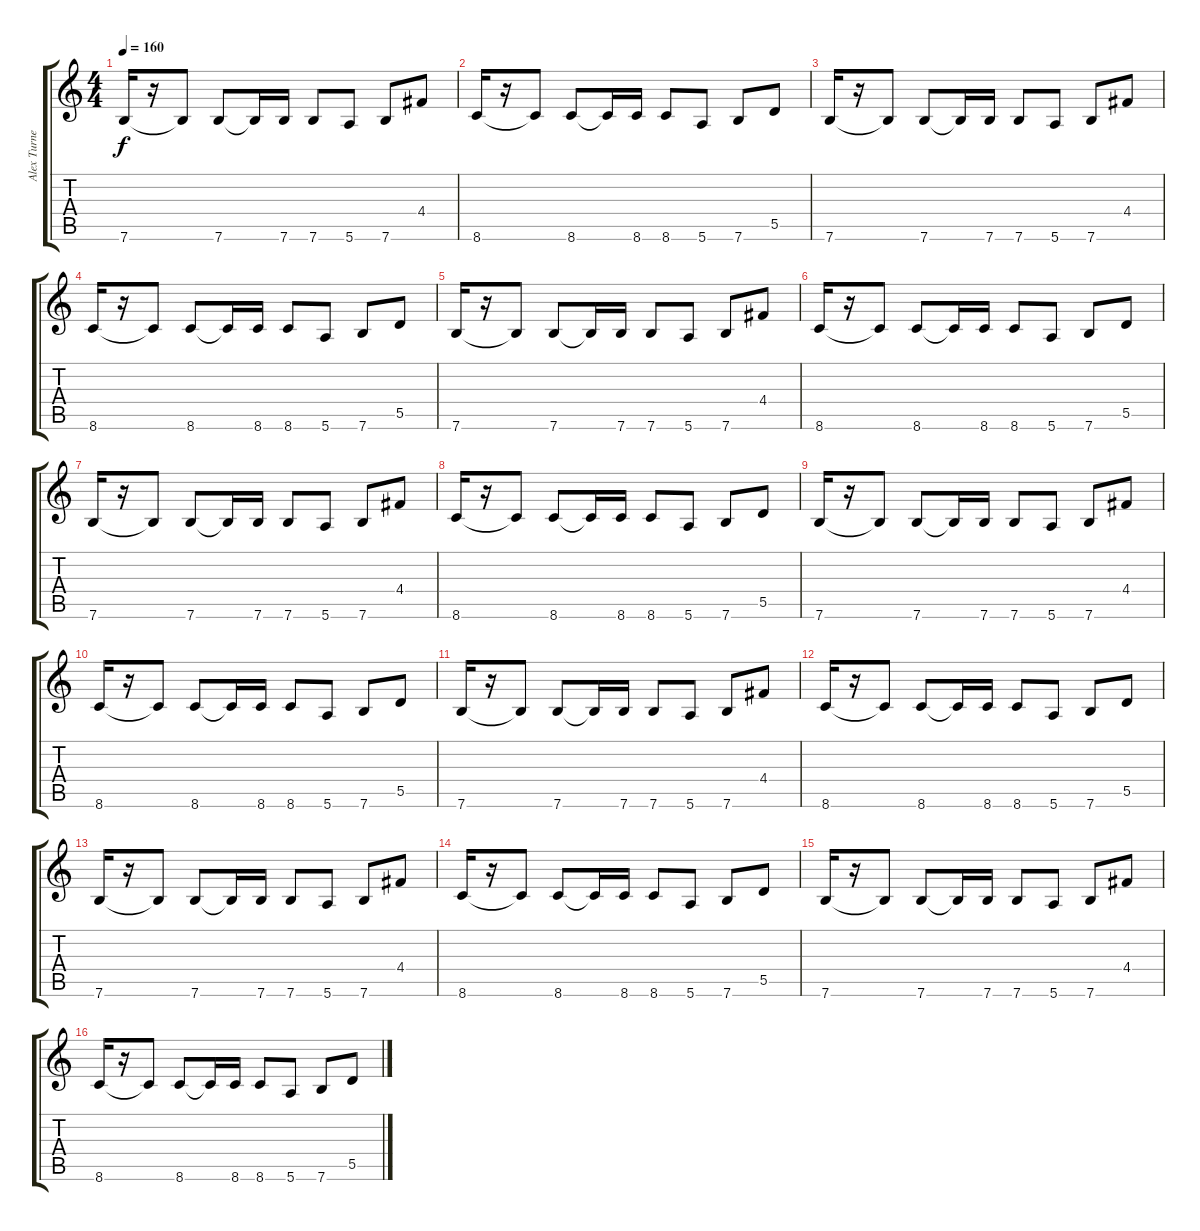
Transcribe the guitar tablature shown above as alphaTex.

\track ("Alex Turner" "Alex Turne") {instrument electricguitarclean}
\staff {score tabs}
\tuning (E4 B3 G3 D3 A2 E2) {hide}
\ts (4 4)
\tempo 160
\clef g2
\ks c
7.6.16{dy f instrument overdrivenguitar} r.16 7.6{t}.8 7.6.8 7.6{t}.16 7.6.16 7.6.8 5.6.8 7.6.8 4.4.8 |
8.6.16 r.16 8.6{t}.8 8.6.8 8.6{t}.16 8.6.16 8.6.8 5.6.8 7.6.8 5.5.8 |
7.6.16{instrument overdrivenguitar} r.16 7.6{t}.8 7.6.8 7.6{t}.16 7.6.16 7.6.8 5.6.8 7.6.8 4.4.8 |
8.6.16 r.16 8.6{t}.8 8.6.8 8.6{t}.16 8.6.16 8.6.8 5.6.8 7.6.8 5.5.8 |
7.6.16{instrument overdrivenguitar} r.16 7.6{t}.8 7.6.8 7.6{t}.16 7.6.16 7.6.8 5.6.8 7.6.8 4.4.8 |
8.6.16 r.16 8.6{t}.8 8.6.8 8.6{t}.16 8.6.16 8.6.8 5.6.8 7.6.8 5.5.8 |
7.6.16{instrument overdrivenguitar} r.16 7.6{t}.8 7.6.8 7.6{t}.16 7.6.16 7.6.8 5.6.8 7.6.8 4.4.8 |
8.6.16 r.16 8.6{t}.8 8.6.8 8.6{t}.16 8.6.16 8.6.8 5.6.8 7.6.8 5.5.8 |
7.6.16{instrument overdrivenguitar} r.16 7.6{t}.8 7.6.8 7.6{t}.16 7.6.16 7.6.8 5.6.8 7.6.8 4.4.8 |
8.6.16 r.16 8.6{t}.8 8.6.8 8.6{t}.16 8.6.16 8.6.8 5.6.8 7.6.8 5.5.8 |
7.6.16{instrument overdrivenguitar} r.16 7.6{t}.8 7.6.8 7.6{t}.16 7.6.16 7.6.8 5.6.8 7.6.8 4.4.8 |
8.6.16 r.16 8.6{t}.8 8.6.8 8.6{t}.16 8.6.16 8.6.8 5.6.8 7.6.8 5.5.8 |
7.6.16{instrument overdrivenguitar} r.16 7.6{t}.8 7.6.8 7.6{t}.16 7.6.16 7.6.8 5.6.8 7.6.8 4.4.8 |
8.6.16 r.16 8.6{t}.8 8.6.8 8.6{t}.16 8.6.16 8.6.8 5.6.8 7.6.8 5.5.8 |
7.6.16{instrument overdrivenguitar} r.16 7.6{t}.8 7.6.8 7.6{t}.16 7.6.16 7.6.8 5.6.8 7.6.8 4.4.8 |
8.6.16 r.16 8.6{t}.8 8.6.8 8.6{t}.16 8.6.16 8.6.8 5.6.8 7.6.8 5.5.8
